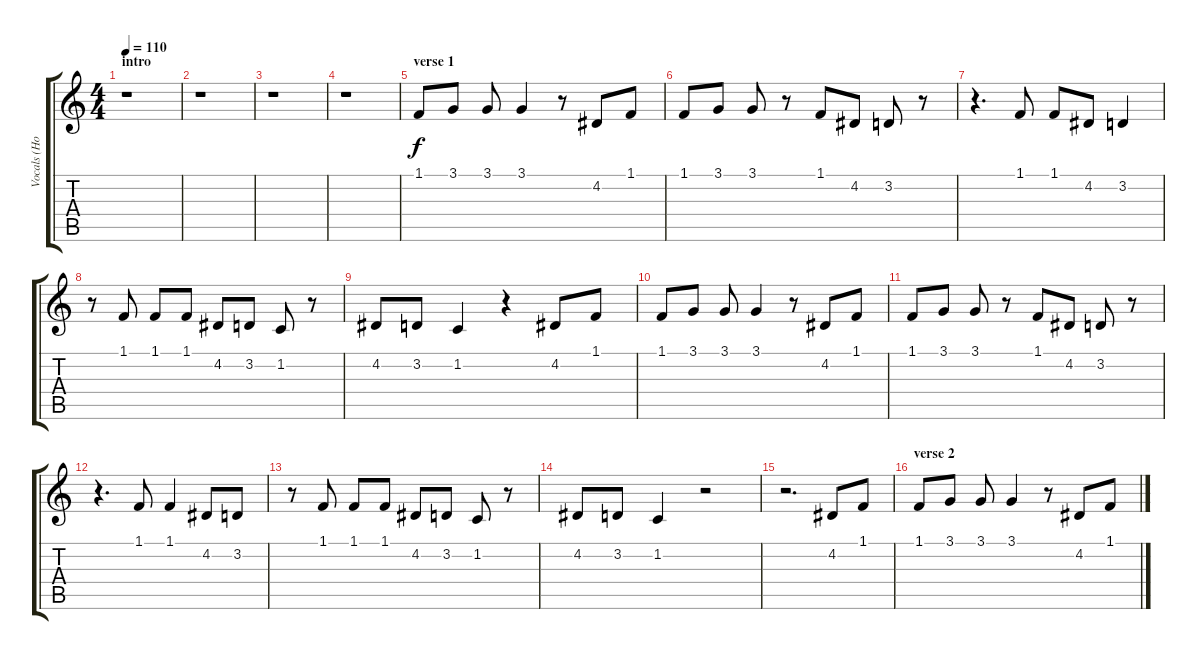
\track ("Vocals (Hogson)" "Vocals (Ho") {instrument lead6voice}
\staff {score tabs}
\tuning (E4 B3 G3 D3 A2 E2) {hide}
\ts (4 4)
\section ("" "intro")
\tempo 110
\clef g2
\ks c
r.1{dy f instrument lead6voice} |
r.1 |
r.1 |
r.1 |
\section ("" "verse 1")
1.1.8 3.1.8 3.1.8 3.1.4 r.8 4.2.8 1.1.8 |
1.1.8 3.1.8 3.1.8 r.8 1.1.8 4.2.8 3.2.8 r.8 |
r.4{d} 1.1.8 1.1.8 4.2.8 3.2.4 |
r.8 1.1.8 1.1.8 1.1.8 4.2.8 3.2.8 1.2.8 r.8 |
4.2.8 3.2.8 1.2.4 r.4 4.2.8 1.1.8 |
1.1.8 3.1.8 3.1.8 3.1.4 r.8 4.2.8 1.1.8 |
1.1.8 3.1.8 3.1.8 r.8 1.1.8 4.2.8 3.2.8 r.8 |
r.4{d} 1.1.8 1.1.4 4.2.8 3.2.8 |
r.8 1.1.8 1.1.8 1.1.8 4.2.8 3.2.8 1.2.8 r.8 |
4.2.8 3.2.8 1.2.4 r.2 |
r.2{d} 4.2.8 1.1.8 |
\section ("" "verse 2")
1.1.8 3.1.8 3.1.8 3.1.4 r.8 4.2.8 1.1.8
